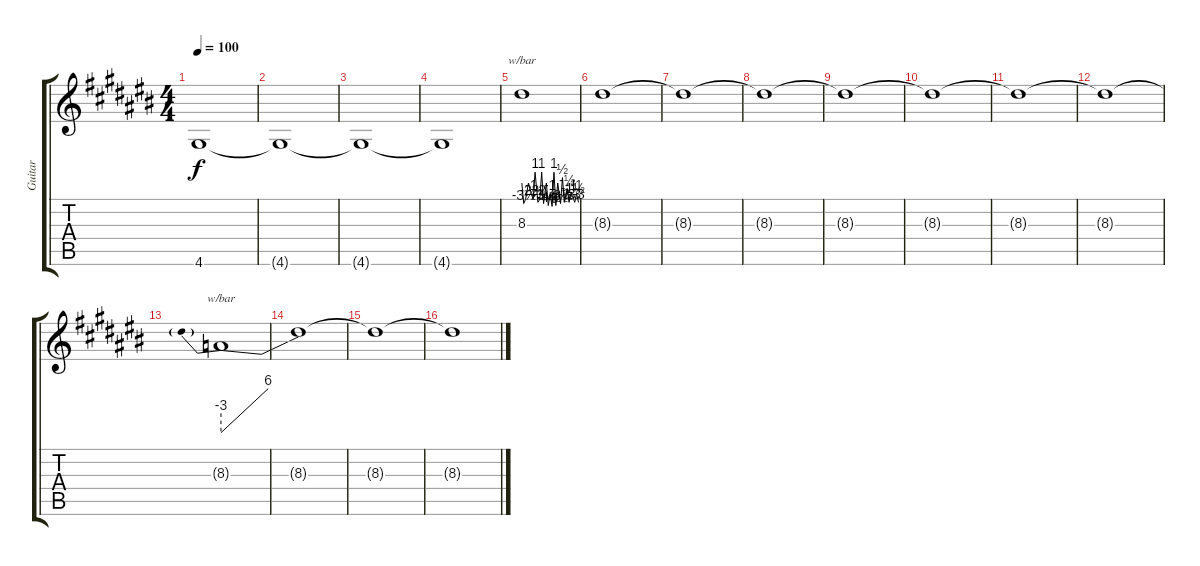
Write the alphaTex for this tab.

\track ("Guitar" "Guitar") {instrument distortionguitar}
\staff {score tabs}
\tuning (E4 B3 G3 D3 A2 E2) {hide}
\ts (4 4)
\tempo 100
\clef g2
\ks c#
4.6{t}.1{dy f} |
4.6{t}.1 |
4.6{t}.1 |
4.6{t}.1 |
8.3.1{tbe (custom default 0 0 2 -14 4 -8 7 0 10 -4 12 -8 14 4 17 -12 19 -8 21 4 23 -14 26 0 28 -18 30 -4 32 -20 34 4 36 -18 38 0 41 -14 43 2 45 -12 48 -2 50 -12 52 -4 54 -6 56 -12 58 -4 60 -12)} |
8.3{t}.1 |
8.3{t}.1 |
8.3{t}.1 |
8.3{t}.1 |
8.3{t}.1 |
8.3{t}.1 |
8.3{t}.1 |
8.3{t}.1{tbe (predivedive default 0 -12 60 24)} |
8.3{t}.1 |
8.3{t}.1 |
8.3{t}.1
